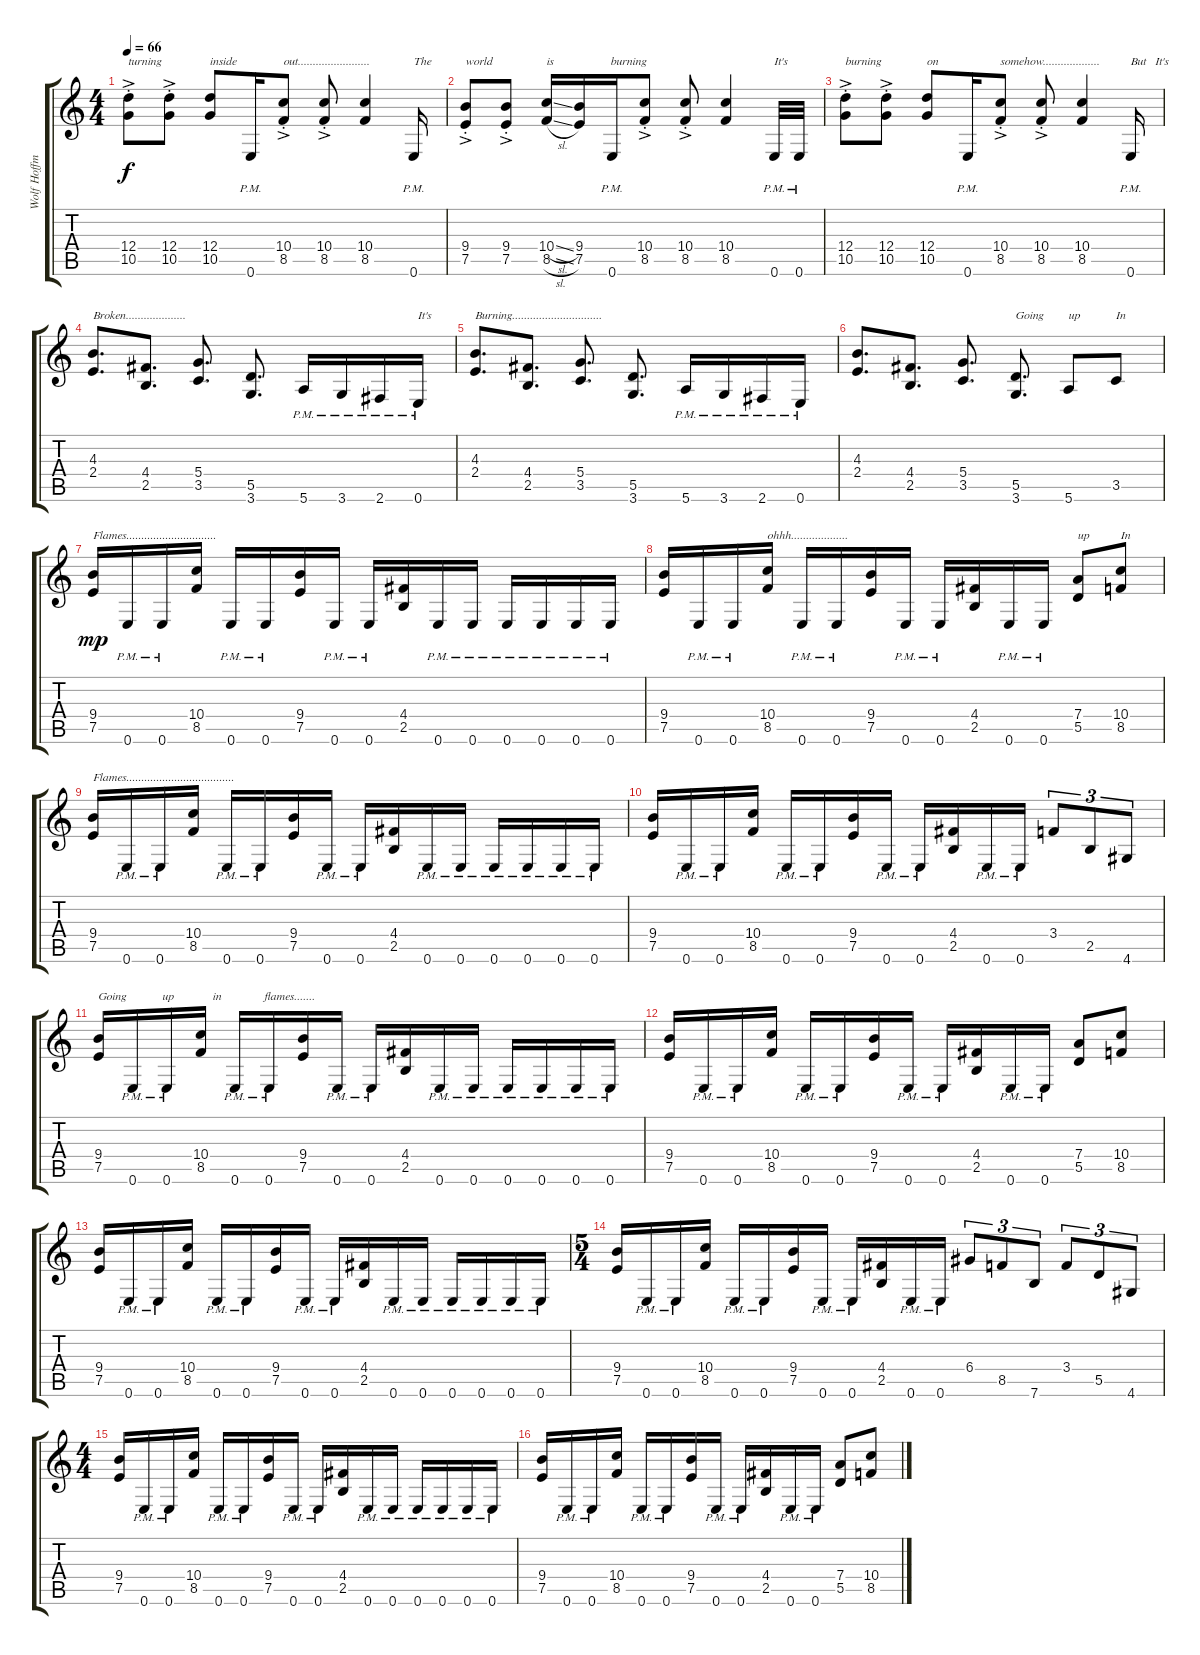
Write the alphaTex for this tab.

\track ("Wolf Hoffmann" "Wolf Hoffm") {instrument distortionguitar}
\staff {score tabs}
\tuning (E4 B3 G3 D3 A2 E2) {hide}
\ts (4 4)
\tempo 66
\clef g2
\ks c
(12.4{ac st} 10.5{ac st}).8{txt "turning" dy f} (12.4{ac st} 10.5{ac st}).8 (12.4 10.5).8{txt "inside"} 0.6{pm}.16 (10.4{ac st} 8.5{ac st}).8{txt "out........................"} (10.4{ac st} 8.5{ac st}).8 (10.4 8.5).4 0.6{pm}.16{txt "The"} |
(9.4{ac st} 7.5{ac st}).8{txt "world                  is                   burning"} (9.4{ac st} 7.5{ac st}).8 (10.4{sl} 8.5{sl}).16 (9.4 7.5).16 0.6{pm}.16 (10.4{ac st} 8.5{ac st}).8 (10.4{ac st} 8.5{ac st}).8 (10.4 8.5).4 0.6{pm}.32{txt "It's"} 0.6{pm}.32 |
(12.4{ac st} 10.5{ac st}).8{txt "burning"} (12.4{ac st} 10.5{ac st}).8 (12.4 10.5).8{txt "on"} 0.6{pm}.16 (10.4{ac st} 8.5{ac st}).8{txt "somehow..................."} (10.4{ac st} 8.5{ac st}).8 (10.4 8.5).4 0.6{pm}.16{txt "But   It's "} |
(4.3 2.4).8{d txt "Broken...................."} (4.4 2.5).8{d} (5.4 3.5).8{d} (5.5 3.6).8{d} 5.6{pm}.16 3.6{pm}.16 2.6{pm}.16 0.6{pm}.16{txt "It's"} |
(4.3 2.4).8{d txt "Burning.............................."} (4.4 2.5).8{d} (5.4 3.5).8{d} (5.5 3.6).8{d} 5.6{pm}.16 3.6{pm}.16 2.6{pm}.16 0.6{pm}.16 |
(4.3 2.4).8{d} (4.4 2.5).8{d} (5.4 3.5).8{d} (5.5 3.6).8{d txt "Going"} 5.6.8{txt "up"} 3.5.8{txt "In"} |
(9.4 7.5).16{txt "Flames.............................." dy mp} 0.6{pm}.16 0.6{pm}.16 (10.4 8.5).16 0.6{pm}.16 0.6{pm}.16 (9.4 7.5).16 0.6{pm}.16 0.6{pm}.16 (4.4 2.5).16 0.6{pm}.16 0.6{pm}.16 0.6{pm}.16 0.6{pm}.16 0.6{pm}.16 0.6{pm}.16 |
(9.4 7.5).16 0.6{pm}.16 0.6{pm}.16 (10.4 8.5).16{txt "ohhh..................."} 0.6{pm}.16 0.6{pm}.16 (9.4 7.5).16 0.6{pm}.16 0.6{pm}.16 (4.4 2.5).16 0.6{pm}.16 0.6{pm}.16 (7.4 5.5).8{txt "up"} (10.4 8.5).8{txt "In"} |
(9.4 7.5).16{txt "Flames...................................."} 0.6{pm}.16 0.6{pm}.16 (10.4 8.5).16 0.6{pm}.16 0.6{pm}.16 (9.4 7.5).16 0.6{pm}.16 0.6{pm}.16 (4.4 2.5).16 0.6{pm}.16 0.6{pm}.16 0.6{pm}.16 0.6{pm}.16 0.6{pm}.16 0.6{pm}.16 |
(9.4 7.5).16 0.6{pm}.16 0.6{pm}.16 (10.4 8.5).16 0.6{pm}.16 0.6{pm}.16 (9.4 7.5).16 0.6{pm}.16 0.6{pm}.16 (4.4 2.5).16 0.6{pm}.16 0.6{pm}.16 3.4.8{tu (3 2)} 2.5.8{tu (3 2)} 4.6.8{tu (3 2)} |
(9.4 7.5).16{txt "Going            up             in              flames......."} 0.6{pm}.16 0.6{pm}.16 (10.4 8.5).16 0.6{pm}.16 0.6{pm}.16 (9.4 7.5).16 0.6{pm}.16 0.6{pm}.16 (4.4 2.5).16 0.6{pm}.16 0.6{pm}.16 0.6{pm}.16 0.6{pm}.16 0.6{pm}.16 0.6{pm}.16 |
(9.4 7.5).16 0.6{pm}.16 0.6{pm}.16 (10.4 8.5).16 0.6{pm}.16 0.6{pm}.16 (9.4 7.5).16 0.6{pm}.16 0.6{pm}.16 (4.4 2.5).16 0.6{pm}.16 0.6{pm}.16 (7.4 5.5).8 (10.4 8.5).8 |
(9.4 7.5).16 0.6{pm}.16 0.6{pm}.16 (10.4 8.5).16 0.6{pm}.16 0.6{pm}.16 (9.4 7.5).16 0.6{pm}.16 0.6{pm}.16 (4.4 2.5).16 0.6{pm}.16 0.6{pm}.16 0.6{pm}.16 0.6{pm}.16 0.6{pm}.16 0.6{pm}.16 |
\ts (5 4)
(9.4 7.5).16 0.6{pm}.16 0.6{pm}.16 (10.4 8.5).16 0.6{pm}.16 0.6{pm}.16 (9.4 7.5).16 0.6{pm}.16 0.6{pm}.16 (4.4 2.5).16 0.6{pm}.16 0.6{pm}.16 6.4.8{tu (3 2)} 8.5.8{tu (3 2)} 7.6.8{tu (3 2)} 3.4.8{tu (3 2)} 5.5.8{tu (3 2)} 4.6.8{tu (3 2)} |
\ts (4 4)
(9.4 7.5).16 0.6{pm}.16 0.6{pm}.16 (10.4 8.5).16 0.6{pm}.16 0.6{pm}.16 (9.4 7.5).16 0.6{pm}.16 0.6{pm}.16 (4.4 2.5).16 0.6{pm}.16 0.6{pm}.16 0.6{pm}.16 0.6{pm}.16 0.6{pm}.16 0.6{pm}.16 |
(9.4 7.5).16 0.6{pm}.16 0.6{pm}.16 (10.4 8.5).16 0.6{pm}.16 0.6{pm}.16 (9.4 7.5).16 0.6{pm}.16 0.6{pm}.16 (4.4 2.5).16 0.6{pm}.16 0.6{pm}.16 (7.4 5.5).8 (10.4 8.5).8
